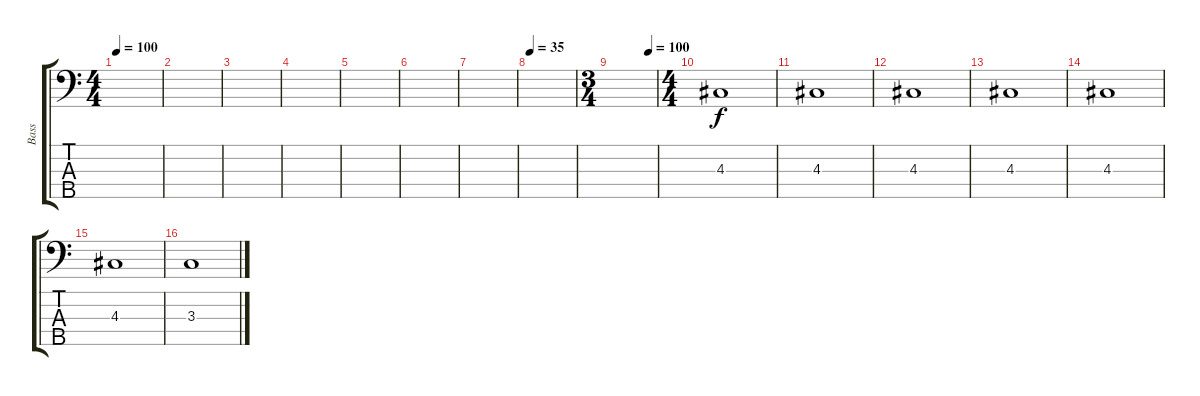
\track ("Bass" "Bass") {instrument acousticbass}
\staff {score tabs}
\tuning (G2 D2 A1 E1 B0) {hide}
\ts (4 4)
\tempo 100
\clef f4
\ks c
|
|
|
|
|
|
|
\tempo 35
|
\ts (3 4)
\tempo (100 0.8333333333333334)
|
\ts (4 4)
4.3.1 |
4.3.1 |
4.3.1 |
4.3.1 |
4.3.1 |
4.3.1 |
3.3.1
